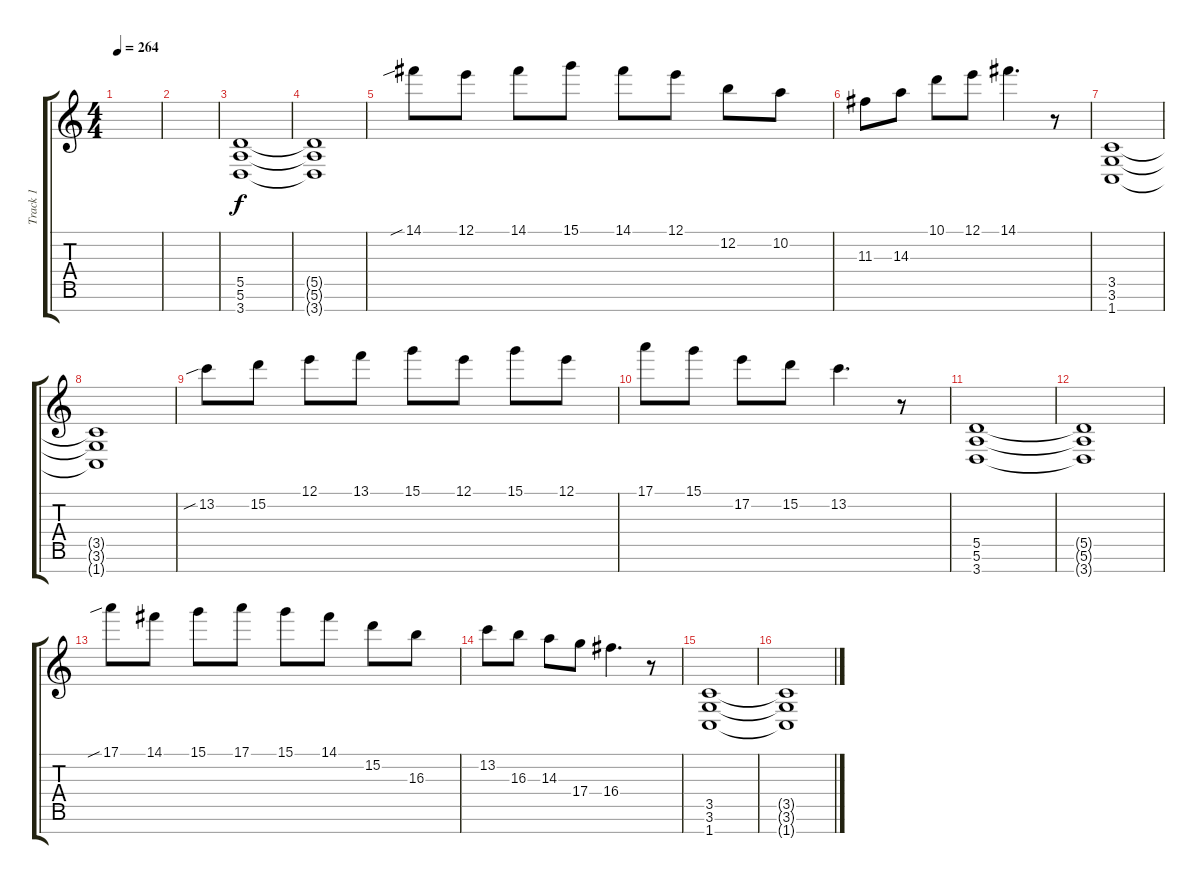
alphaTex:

\track ("Track 1" "Track 1") {instrument distortionguitar}
\staff {score tabs}
\tuning (E4 B3 G3 D3 A2 E2 B1) {hide}
\ts (4 4)
\tempo 264
\clef g2
\ks c
|
|
(5.5 5.6 3.7).1 |
(5.5{t} 5.6{t} 3.7{t}).1 |
14.1{sib}.8 12.1.8 14.1.8 15.1.8 14.1.8 12.1.8 12.2.8 10.2.8 |
11.3.8 14.3.8 10.1.8 12.1.8 14.1.4{d} r.8 |
(3.5 3.6 1.7).1 |
(3.5{t} 3.6{t} 1.7{t}).1 |
13.2{sib}.8 15.2.8 12.1.8 13.1.8 15.1.8 12.1.8 15.1.8 12.1.8 |
17.1.8 15.1.8 17.2.8 15.2.8 13.2.4{d} r.8 |
(5.5 5.6 3.7).1 |
(5.5{t} 5.6{t} 3.7{t}).1 |
17.1{sib}.8 14.1.8 15.1.8 17.1.8 15.1.8 14.1.8 15.2.8 16.3.8 |
13.2.8 16.3.8 14.3.8 17.4.8 16.4.4{d} r.8 |
(3.5 3.6 1.7).1 |
(3.5{t} 3.6{t} 1.7{t}).1
